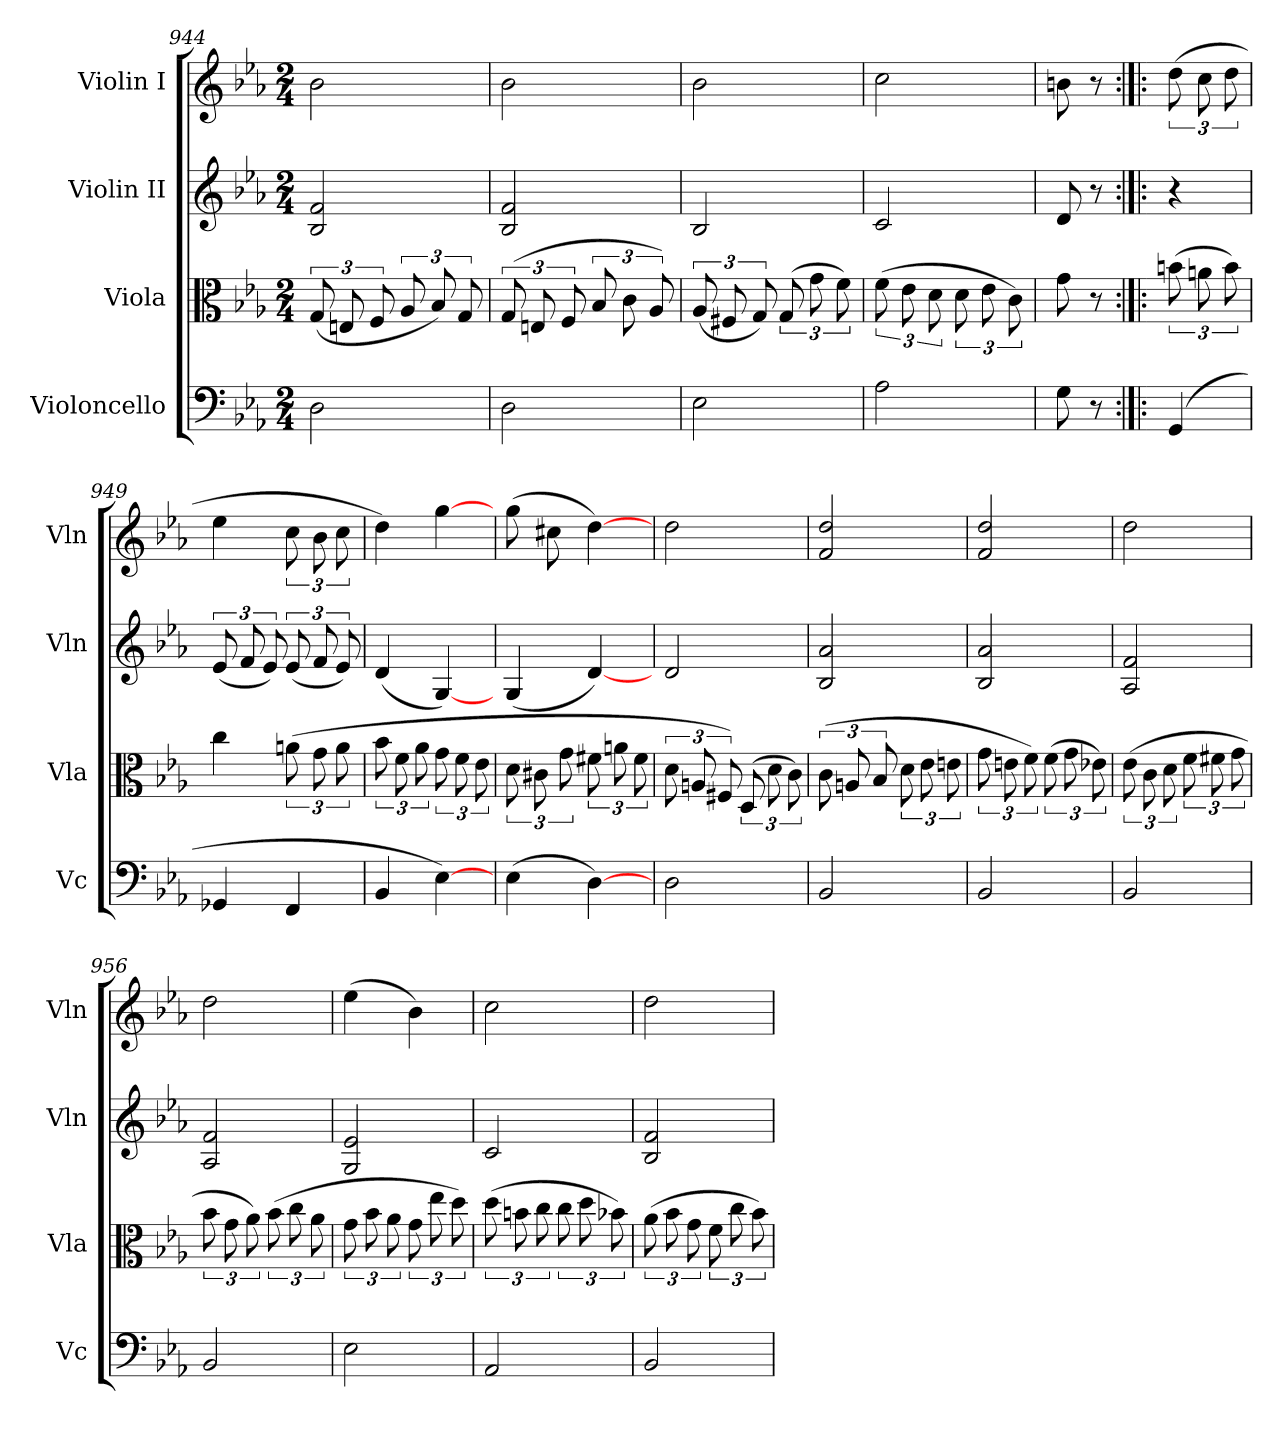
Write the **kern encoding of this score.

**kern	**kern	**kern	**kern
*part4	*part3	*part2	*part1
*staff4	*staff3	*staff2	*staff1
*I"Violoncello	*I"Viola	*I"Violin II	*I"Violin I
*I'Vc	*I'Vla	*I'Vln	*I'Vln
*clefF4	*clefC3	*clefG2	*clefG2
*k[b-e-a-]	*k[b-e-a-]	*k[b-e-a-]	*k[b-e-a-]
*E-:	*E-:	*E-:	*E-:
*M2/4	*M2/4	*M2/4	*M2/4
=944	=944	=944	=944
2D	(12G	2B- 2f	2b-
.	12En	.	.
.	12F	.	.
.	12A-	.	.
.	12B-)	.	.
.	12G	.	.
=945	=945	=945	=945
2D	(12G	2B- 2f	2b-
.	12En	.	.
.	12F	.	.
.	12B-	.	.
.	12c	.	.
.	12A-)	.	.
=946	=946	=946	=946
2E-	(12A-	2B-	2b-
.	12F#X	.	.
.	12G)	.	.
.	(12G	.	.
.	12g	.	.
.	12f)	.	.
=947	=947	=947	=947
2A-	(12f	2c	2cc
.	12e-	.	.
.	12d	.	.
.	12d	.	.
.	12e-	.	.
.	12c)	.	.
=948	=948	=948	=948
8G	8g	8d	8bn
8r	8r	8r	8r
=:|!|:	=:|!|:	=:|!|:	=:|!|:
(4GG	(12bn	4r	(12dd
.	12an	.	12cc
.	12b)	.	12dd
=949	=949	=949	=949
4GG-X	4cc	(12e-	4ee-
.	.	12f	.
.	.	12e-)	.
4FF	(12an	(12e-	12cc
.	12g	12f	12b-
.	12a	12e-)	12cc
=950	=950	=950	=950
4BB-	12b-	(4d	4dd)
.	12f	.	.
.	12a-	.	.
[4E-)	12g	[4G)	[4gg
.	12f	.	.
.	12e-	.	.
=951	=951	=951	=951
(4E-	12d	(4G	(8gg
.	12c#X	.	.
.	.	.	8cc#X
.	12g	.	.
[4D)	12f#X	[4d)	[4dd)
.	12an	.	.
.	12f#	.	.
=952	=952	=952	=952
2D	12d	2d	2dd
.	12An	.	.
.	12F#X)	.	.
.	(12D	.	.
.	12d	.	.
.	12c)	.	.
=953	=953	=953	=953
2BB-	(12c	2B- 2a-	2f 2dd
.	12An	.	.
.	12B-	.	.
.	12d	.	.
.	12e-	.	.
.	12en	.	.
=954	=954	=954	=954
2BB-	12g	2B- 2a-	2f 2dd
.	12en	.	.
.	12f)	.	.
.	(12f	.	.
.	12g	.	.
.	12e-X)	.	.
=955	=955	=955	=955
2BB-	(12e-	2A- 2f	2dd
.	12c	.	.
.	12d	.	.
.	12f	.	.
.	12f#X	.	.
.	12g	.	.
=956	=956	=956	=956
2BB-	12b-	2A- 2f	2dd
.	12g	.	.
.	12a-)	.	.
.	(12b-	.	.
.	12cc	.	.
.	12a-	.	.
=957	=957	=957	=957
2E-	12g	2G 2e-	(4ee-
.	12b-	.	.
.	12a-	.	.
.	12g	.	4b-)
.	12ee-	.	.
.	12dd)	.	.
=958	=958	=958	=958
2AA-	(12dd	2c	2cc
.	12bn	.	.
.	12cc	.	.
.	12cc	.	.
.	12dd	.	.
.	12b-X)	.	.
=959	=959	=959	=959
2BB-	(12a-	2B- 2f	2dd
.	12b-	.	.
.	12g	.	.
.	12f	.	.
.	12cc	.	.
.	12b-)	.	.
=	=	=	=
*-	*-	*-	*-
